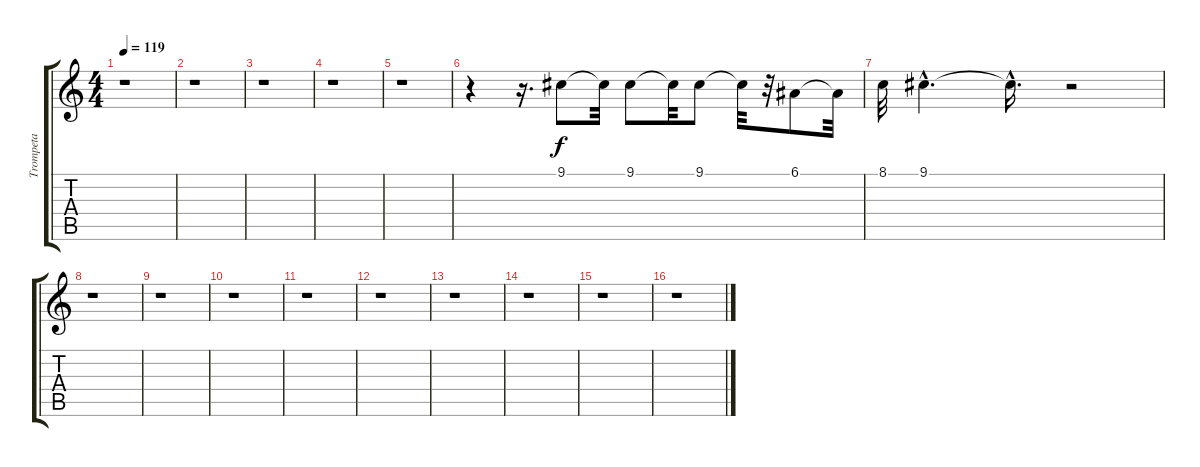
\track ("Trompeta" "Trompeta") {instrument trumpet}
\staff {score tabs}
\tuning (E4 B3 G3 D3 A2 E2) {hide}
\ts (4 4)
\tempo 119
\clef g2
\ks c
r.1{dy f} |
r.1 |
r.1 |
r.1 |
r.1 |
r.4 r.16{d} 9.1.8 9.1{t}.32 9.1.8 9.1{t}.32 9.1.8 9.1{t}.32 r.32 6.1.8 6.1{t}.32 |
8.1.32 9.1{hac}.4{d} 9.1{hac t}.16{d} r.2 |
r.1 |
r.1 |
r.1 |
r.1 |
r.1 |
r.1 |
r.1 |
r.1 |
r.1
